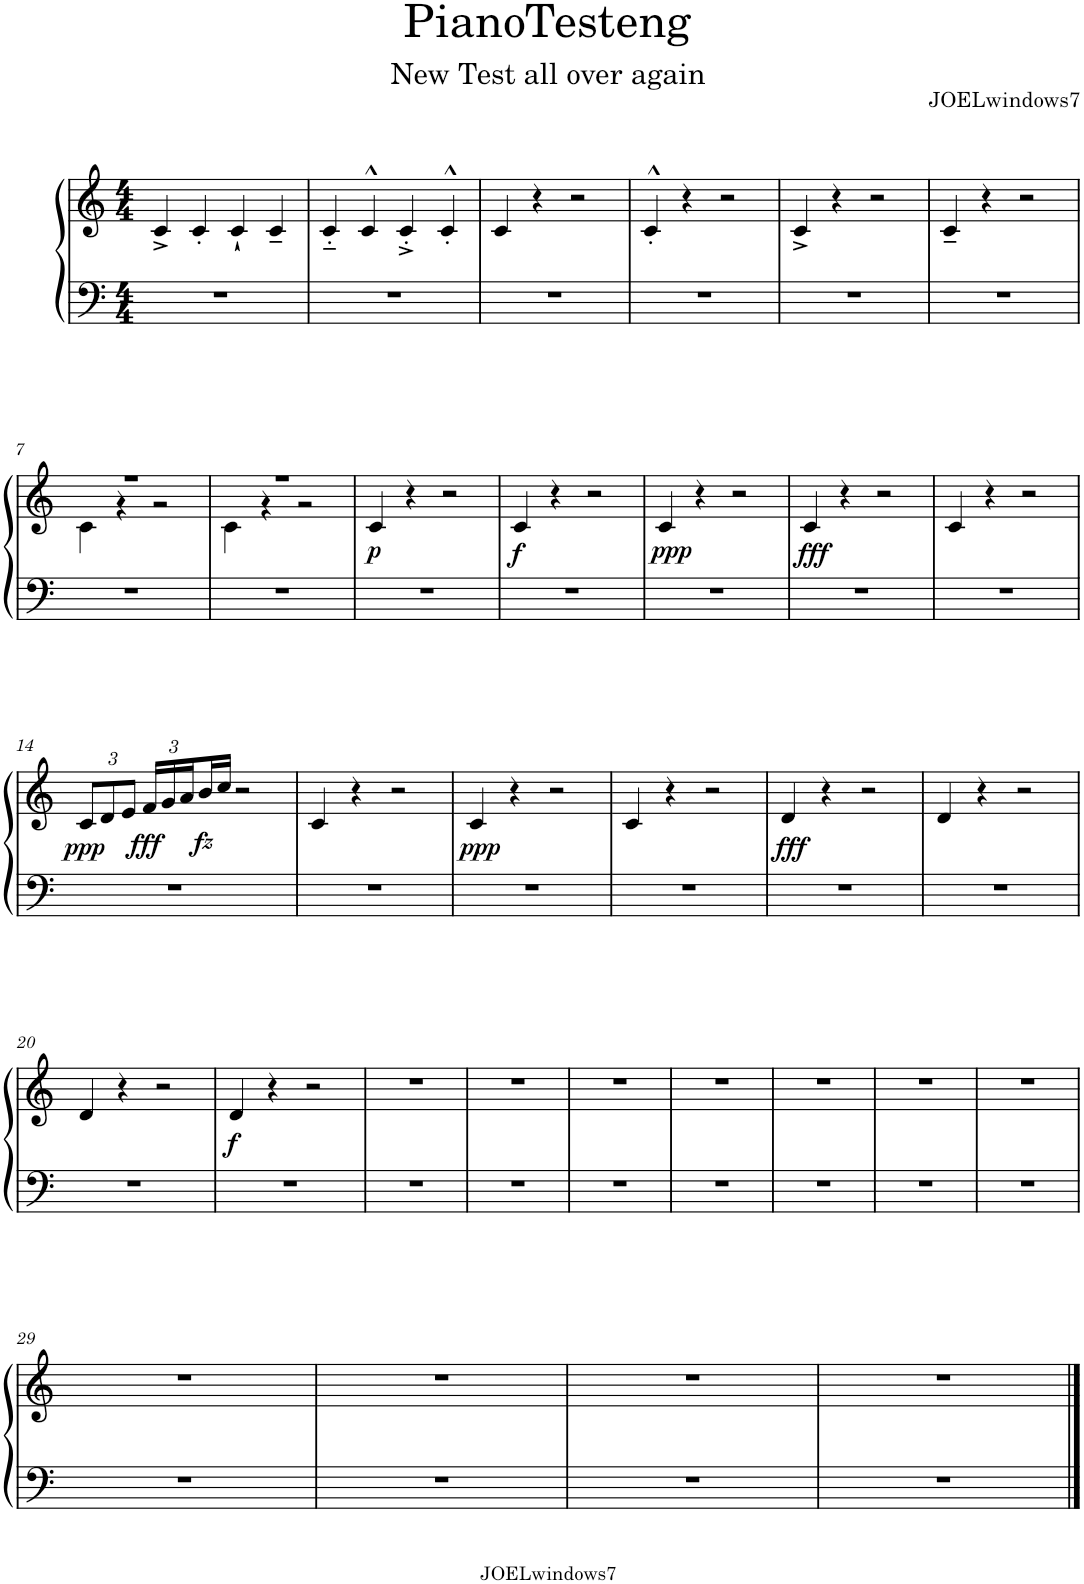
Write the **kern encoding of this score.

**kern	**kern	**dynam
*part1	*part1	*part1
*staff2	*staff1	*staff1/2
*I"Piano	*	*
*I'Pno.	*	*
*clefF4	*clefG2	*
*k[]	*k[]	*
*M4/4	*M4/4	*
=1	=1	=1
1r	4c^/	.
.	4c'/	.
.	4c`/	.
.	4c~/	.
=2	=2	=2
1r	4c'~/	.
.	4c^^/	.
.	4c'^/	.
.	4c'^^/	.
=3	=3	=3
1r	4c/	.
.	4r	.
.	2r	.
=4	=4	=4
1r	4c'^^/	.
.	4r	.
.	2r	.
=5	=5	=5
1r	4c^/	.
.	4r	.
.	2r	.
=6	=6	=6
1r	4c~/	.
.	4r	.
.	2r	.
!!LO:LB:g=z
=7	=7	=7
*	*^	*
1r	1r	4c\	.
.	.	4r	.
.	.	2r	.
=8	=8	=8	=8
1r	1r	4c\	.
.	.	4r	.
.	.	2r	.
=9	=9	=9	=9
!	!	!	!LO:DY:b
*	*v	*v	*
1r	4c/	p
.	4r	.
.	2r	.
=10	=10	=10
!	!	!LO:DY:b
1r	4c/	f
.	4r	.
.	2r	.
=11	=11	=11
!	!	!LO:DY:b
1r	4c/	ppp
.	4r	.
.	2r	.
=12	=12	=12
!	!	!LO:DY:b
1r	4c/	fff
.	4r	.
.	2r	.
=13	=13	=13
1r	4c/	.
.	4r	.
.	2r	.
!!LO:LB:g=z
=14	=14	=14
*	*Xbrackettup	*
!	!	!LO:DY:b
1r	12c/L	ppp
.	12d/	.
.	12e/J	.
!	!	!LO:DY:b
.	24f/LL	fff
.	24g/	.
.	24a/	.
!	!	!LO:DY:b
.	16b/	fz
.	16cc/JJ	.
.	2r	.
=15	=15	=15
1r	4c/	.
.	4r	.
.	2r	.
=16	=16	=16
!	!	!LO:DY:b
1r	4c/	ppp
.	4r	.
.	2r	.
=17	=17	=17
1r	4c/	.
.	4r	.
.	2r	.
=18	=18	=18
!	!	!LO:DY:b
1r	4d/	fff
.	4r	.
.	2r	.
=19	=19	=19
1r	4d/	.
.	4r	.
.	2r	.
!!LO:LB:g=z
=20	=20	=20
1r	4d/	.
.	4r	.
.	2r	.
=21	=21	=21
!	!	!LO:DY:b
1r	4d/	f
.	4r	.
.	2r	.
=22	=22	=22
1r	1r	.
=23	=23	=23
1r	1r	.
=24	=24	=24
1r	1r	.
=25	=25	=25
1r	1r	.
=26	=26	=26
1r	1r	.
=27	=27	=27
1r	1r	.
=28	=28	=28
1r	1r	.
!!LO:LB:g=z
=29	=29	=29
1r	1r	.
=30	=30	=30
1r	1r	.
=31	=31	=31
1r	1r	.
=32	=32	=32
1r	1r	.
==	==	==
*-	*-	*-
